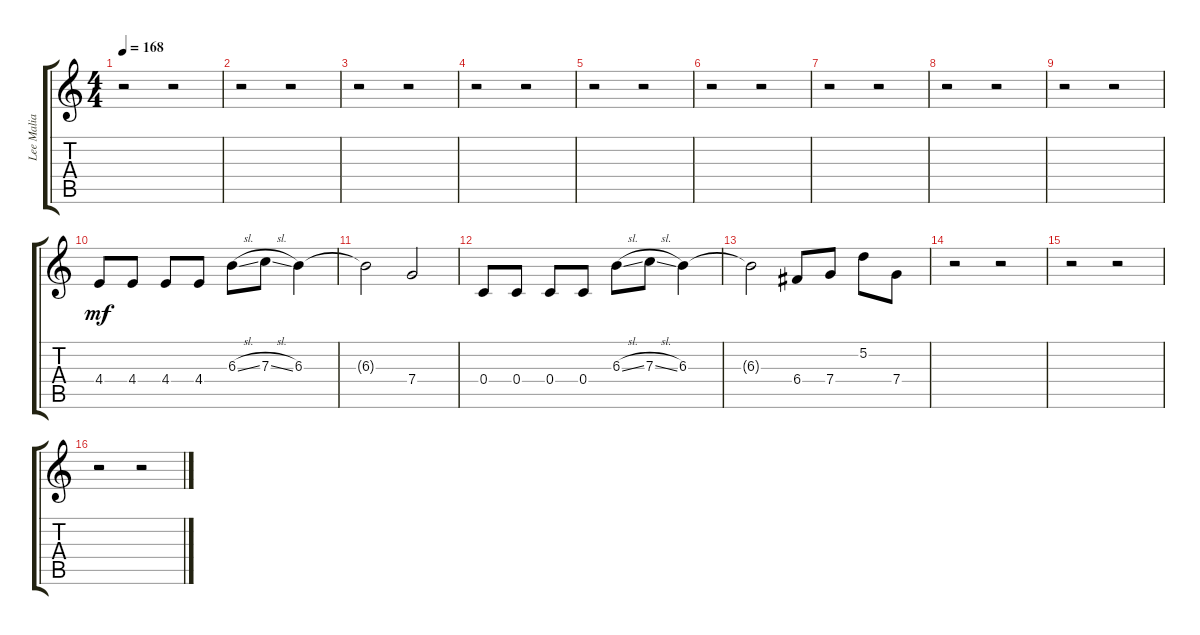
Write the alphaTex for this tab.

\track ("Lee Malia - Lead" "Lee Malia ") {instrument distortionguitar}
\staff {score tabs}
\tuning (D4 A3 F3 C3 G2 C2) {hide}
\ts (4 4)
\tempo 168
\clef g2
\ks c
r.2{dy mf} r.2 |
r.2 r.2 |
r.2 r.2 |
r.2 r.2 |
r.2 r.2 |
r.2 r.2 |
r.2 r.2 |
r.2 r.2 |
r.2 r.2 |
4.4.8 4.4.8 4.4.8 4.4.8 6.3{sl}.8 7.3{sl}.8 6.3.4 |
6.3{t}.2 7.4.2 |
0.4.8 0.4.8 0.4.8 0.4.8 6.3{sl}.8 7.3{sl}.8 6.3.4 |
6.3{t}.2 6.4.8 7.4.8 5.2.8 7.4.8 |
r.2 r.2 |
r.2 r.2 |
r.2 r.2
